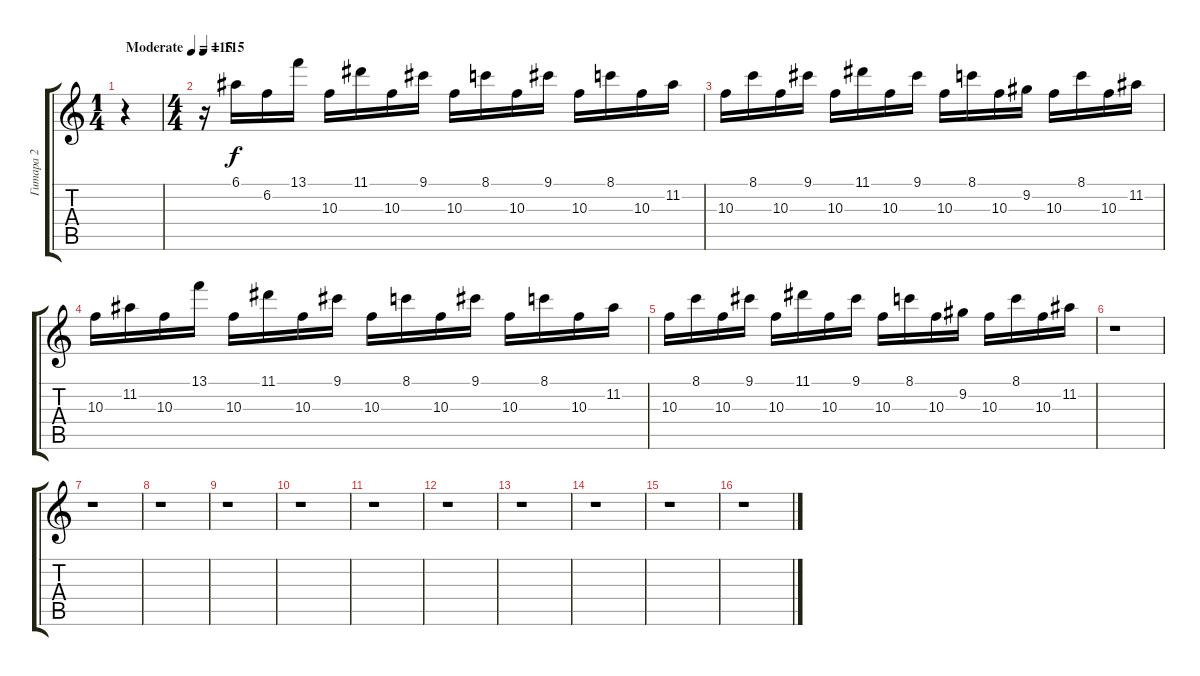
\track ("Гитара 2" "Гитара 2") {instrument distortionguitar}
\staff {score tabs}
\tuning (E4 B3 G3 D3 A2 E2) {hide}
\ts (1 4)
\tempo (115 "Moderate")
\clef g2
\ks c
r.4{dy f instrument distortionguitar} |
\ts (4 4)
\tempo 115
r.16 6.1.16 6.2.16 13.1.16 10.3.16 11.1.16 10.3.16 9.1.16 10.3.16 8.1.16 10.3.16 9.1.16 10.3.16 8.1.16 10.3.16 11.2.16 |
10.3.16 8.1.16 10.3.16 9.1.16 10.3.16 11.1.16 10.3.16 9.1.16 10.3.16 8.1.16 10.3.16 9.2.16 10.3.16 8.1.16 10.3.16 11.2.16 |
10.3.16 11.2.16 10.3.16 13.1.16 10.3.16 11.1.16 10.3.16 9.1.16 10.3.16 8.1.16 10.3.16 9.1.16 10.3.16 8.1.16 10.3.16 11.2.16 |
10.3.16 8.1.16 10.3.16 9.1.16 10.3.16 11.1.16 10.3.16 9.1.16 10.3.16 8.1.16 10.3.16 9.2.16 10.3.16 8.1.16 10.3.16 11.2.16 |
r.1 |
r.1 |
r.1 |
r.1 |
r.1 |
r.1 |
r.1 |
r.1 |
r.1 |
r.1 |
r.1
